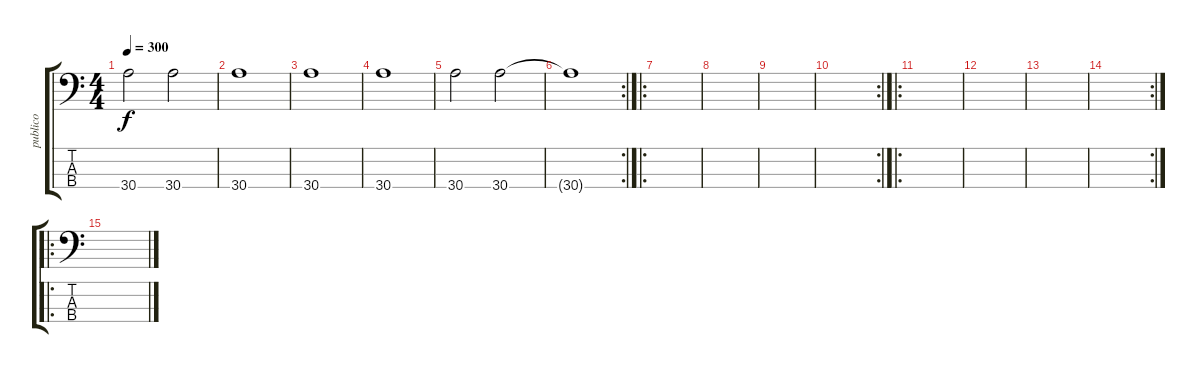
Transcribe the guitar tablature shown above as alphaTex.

\track ("publico" "publico") {instrument applause}
\staff {score tabs}
\tuning (Gb2 Db2 Ab1 Eb1) {hide}
\ts (4 4)
\tempo 300
\clef f4
\ks c
30.4.2{dy f} 30.4.2 |
30.4.1 |
30.4.1 |
30.4.1 |
30.4.2 30.4.2 |
\rc 2
30.4{t}.1 |
\ro
|
|
|
\rc 2
|
\ro
|
|
|
\rc 2
|
\ro
